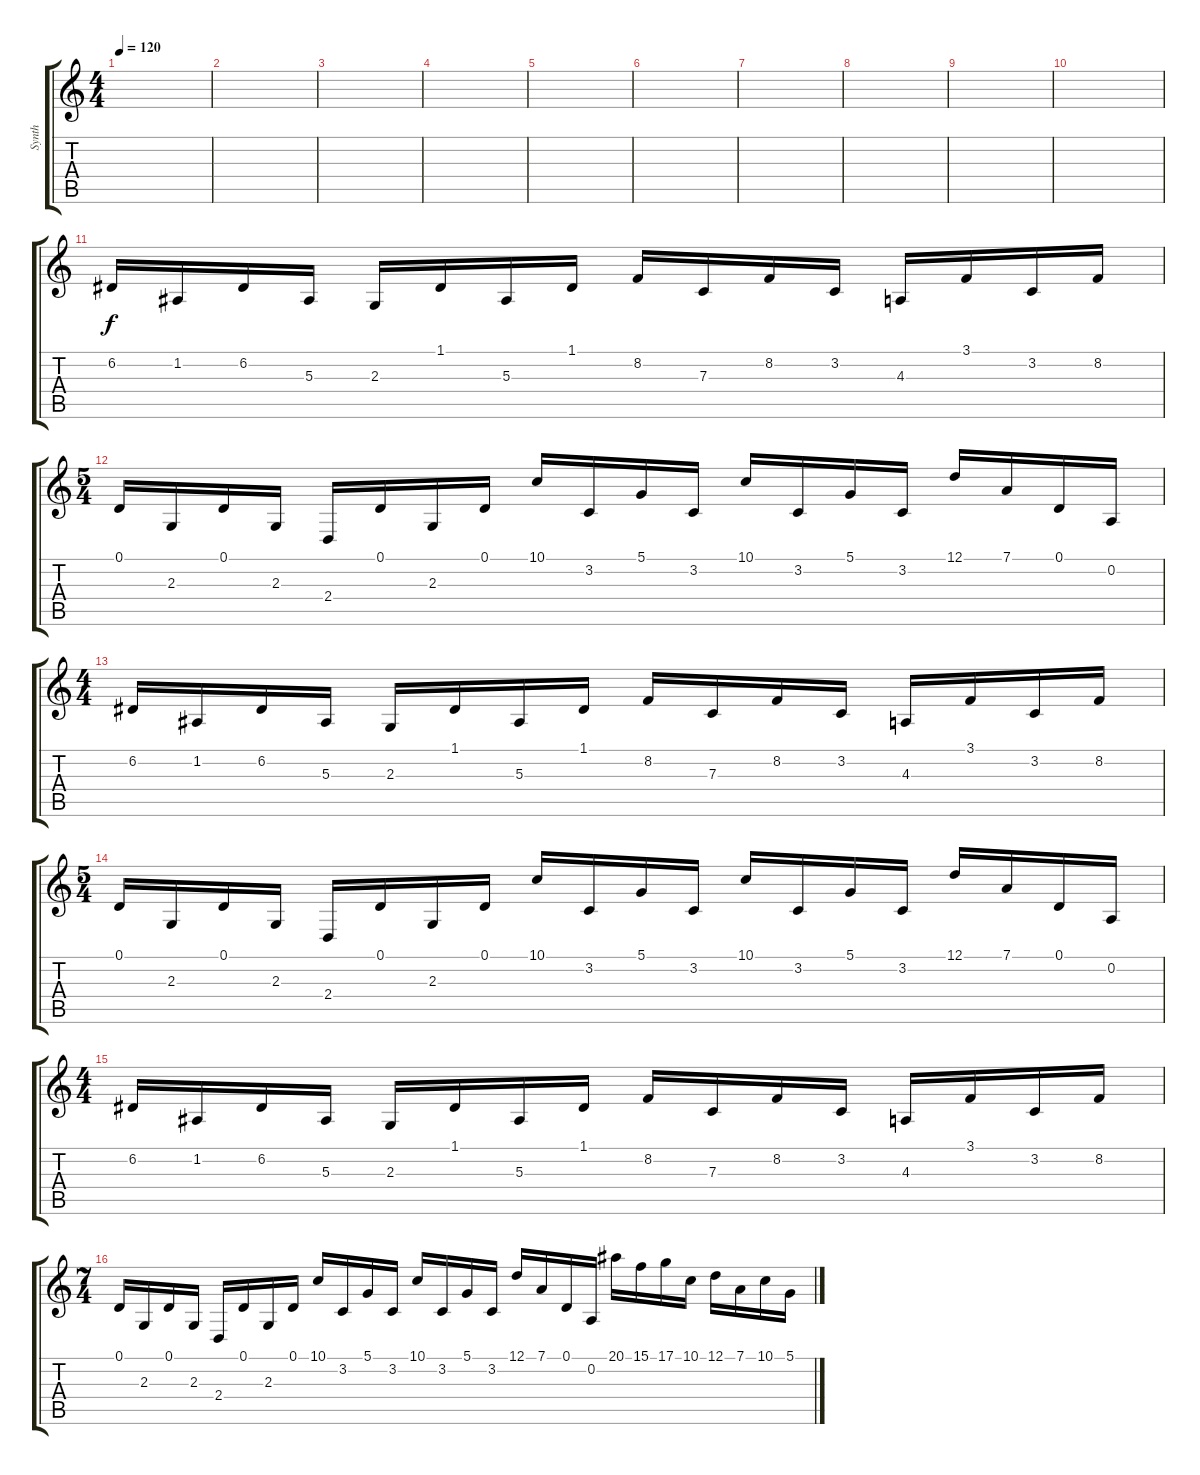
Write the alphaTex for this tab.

\track ("Synth" "Synth") {instrument piccolo}
\staff {score tabs}
\tuning (D4 A3 F3 C3 G2 D2) {hide}
\ts (4 4)
\tempo 120
\clef g2
\ks c
|
|
|
|
|
|
|
|
|
|
6.2.16{instrument lead2sawtooth} 1.2.16 6.2.16 5.3.16 2.3.16 1.1.16 5.3.16 1.1.16 8.2.16 7.3.16 8.2.16 3.2.16 4.3.16 3.1.16 3.2.16 8.2.16 |
\ts (5 4)
0.1.16 2.3.16 0.1.16 2.3.16 2.4.16 0.1.16 2.3.16 0.1.16 10.1.16 3.2.16 5.1.16 3.2.16 10.1.16 3.2.16 5.1.16 3.2.16 12.1.16 7.1.16 0.1.16 0.2.16 |
\ts (4 4)
6.2.16{instrument lead2sawtooth} 1.2.16 6.2.16 5.3.16 2.3.16 1.1.16 5.3.16 1.1.16 8.2.16 7.3.16 8.2.16 3.2.16 4.3.16 3.1.16 3.2.16 8.2.16 |
\ts (5 4)
0.1.16 2.3.16 0.1.16 2.3.16 2.4.16 0.1.16 2.3.16 0.1.16 10.1.16 3.2.16 5.1.16 3.2.16 10.1.16 3.2.16 5.1.16 3.2.16 12.1.16 7.1.16 0.1.16 0.2.16 |
\ts (4 4)
6.2.16{instrument lead2sawtooth} 1.2.16 6.2.16 5.3.16 2.3.16 1.1.16 5.3.16 1.1.16 8.2.16 7.3.16 8.2.16 3.2.16 4.3.16 3.1.16 3.2.16 8.2.16 |
\ts (7 4)
0.1.16 2.3.16 0.1.16 2.3.16 2.4.16 0.1.16 2.3.16 0.1.16 10.1.16 3.2.16 5.1.16 3.2.16 10.1.16 3.2.16 5.1.16 3.2.16 12.1.16 7.1.16 0.1.16 0.2.16 20.1.16 15.1.16 17.1.16 10.1.16 12.1.16 7.1.16 10.1.16 5.1.16
